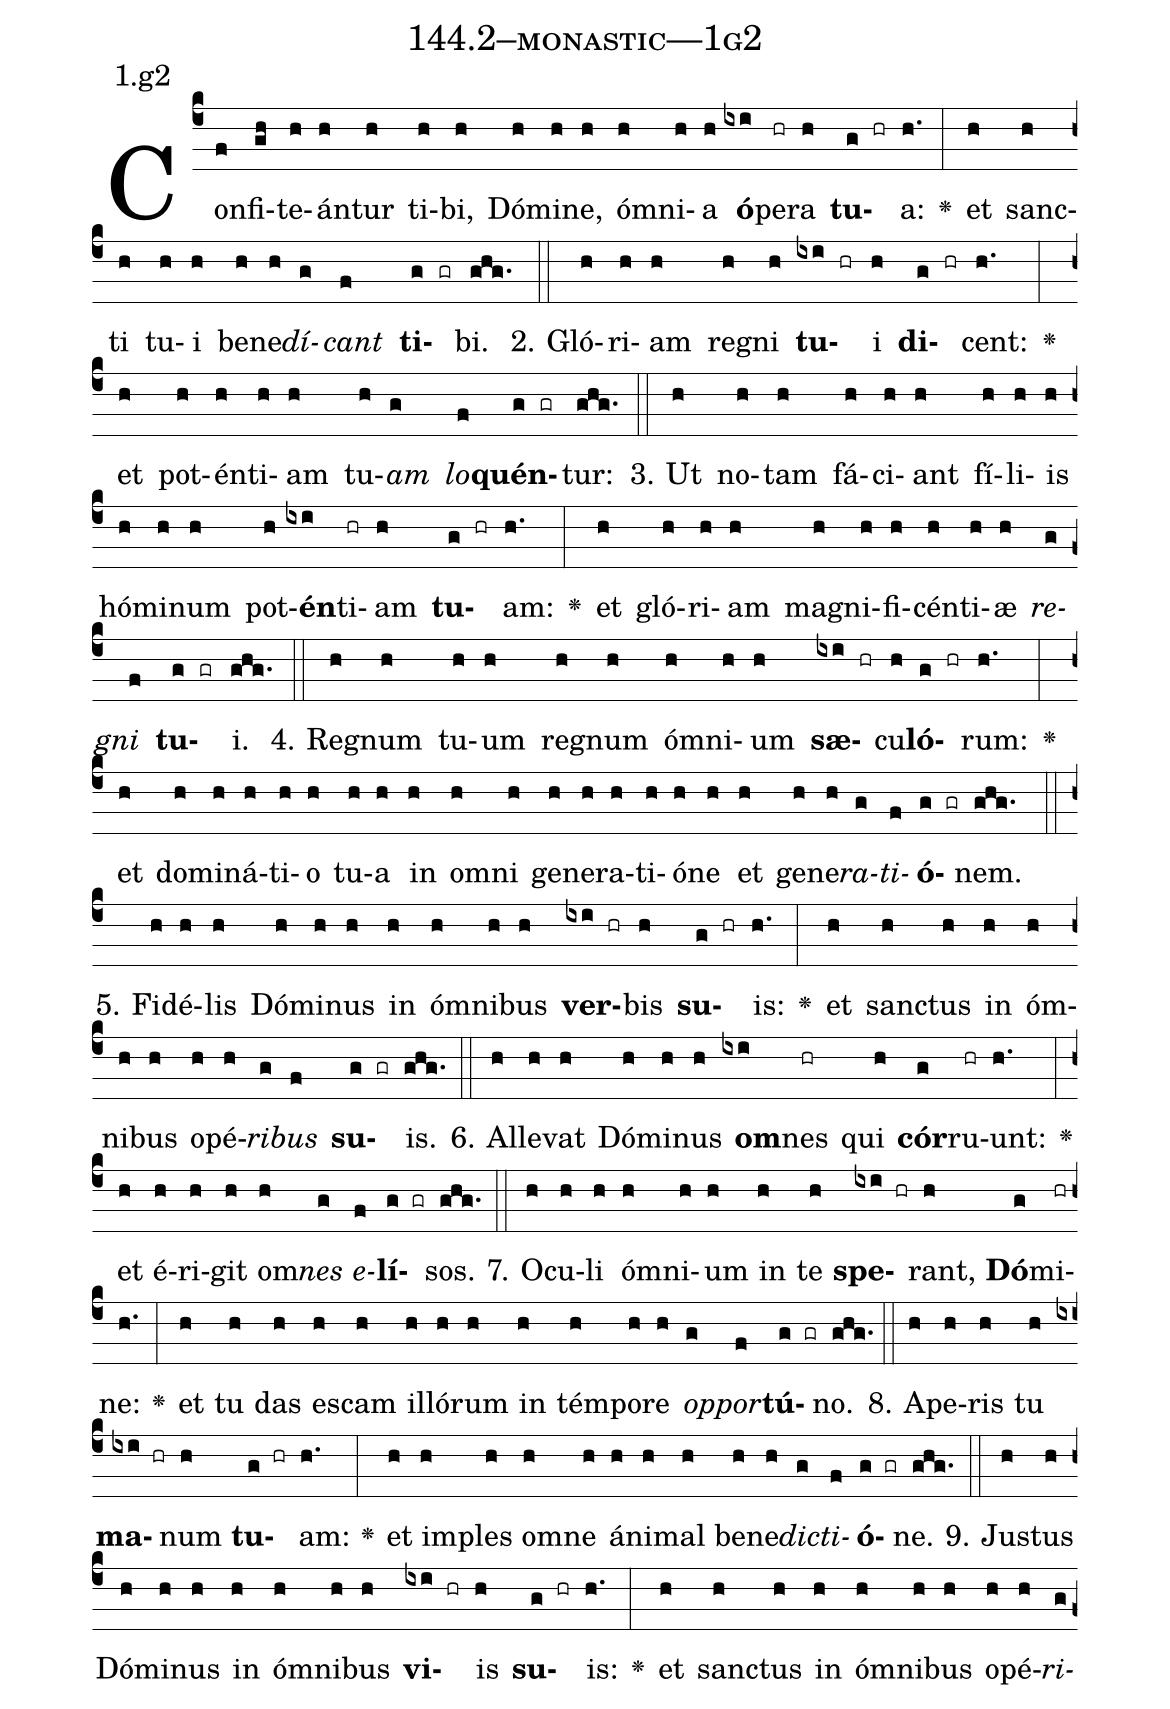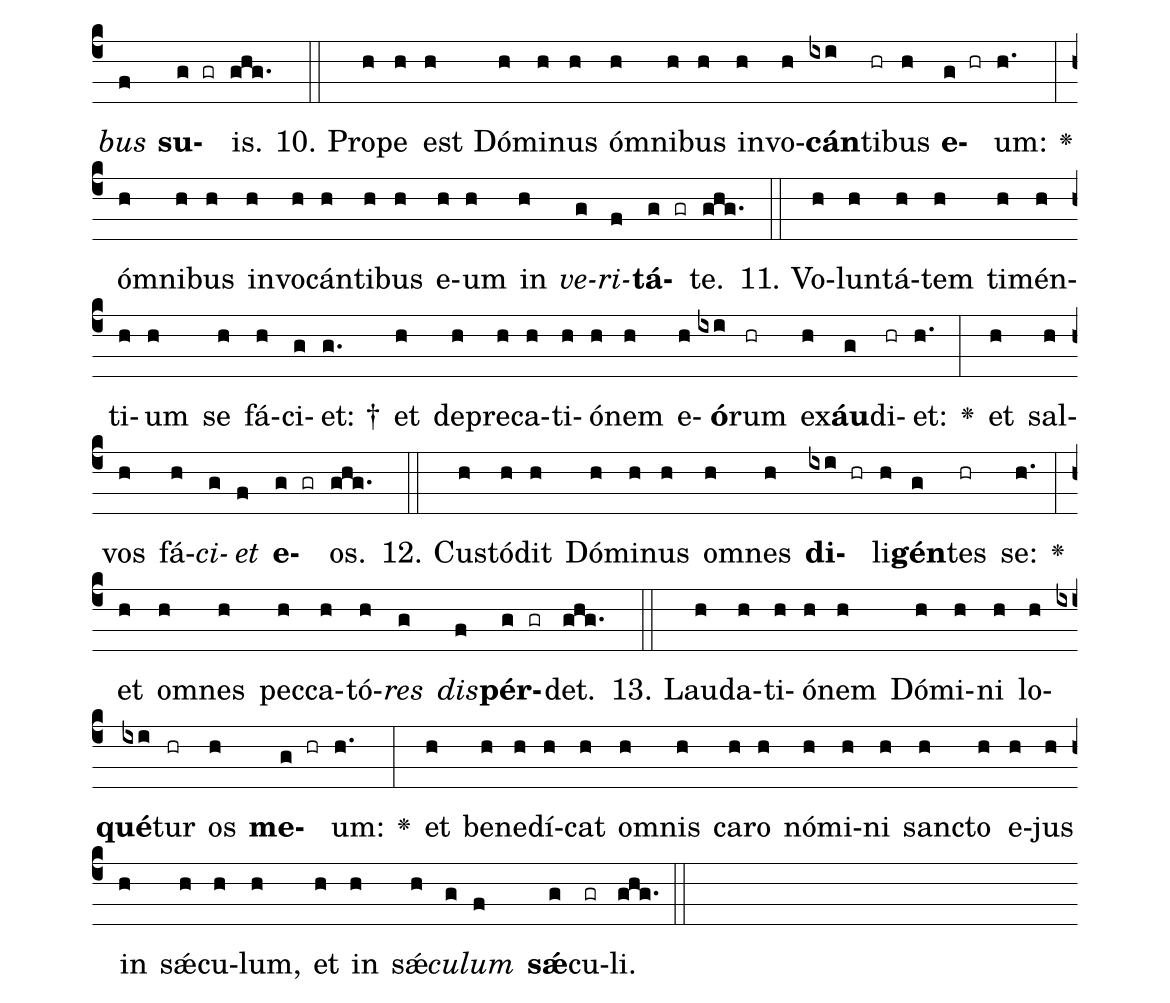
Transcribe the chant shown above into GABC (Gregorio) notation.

name: 144.2--monastic---1g2;
annotation: 1.g2;
%%
(c4)Con(f)fi(gh)te(h)án(h)tur(h) ti(h)bi,(h) Dó(h)mi(h)ne,(h) óm(h)ni(h)a(h) <b>ó</b>(ixi)pe(hr)ra(h) <b>tu</b>(g hr)a:(h.) <v>\greheightstar</v>(:) et(h) sanc(h)ti(h) tu(h)i(h) be(h)ne(h)<i>dí</i>(g)<i>cant</i>(f) <b>ti</b>(g gr)bi.(ghg.) (::)
2. Gló(h)ri(h)am(h) re(h)gni(h) <b>tu</b>(ixi hr)i(h) <b>di</b>(g hr)cent:(h.) <v>\greheightstar</v>(:) et(h) pot(h)én(h)ti(h)am(h) tu(h)<i>am</i>(g) <i>lo</i>(f)<b>quén</b>(g gr)tur:(ghg.) (::)
3. Ut(h) no(h)tam(h) fá(h)ci(h)ant(h) fí(h)li(h)is(h) hó(h)mi(h)num(h) pot(h)<b>én</b>(ixi)ti(hr)am(h) <b>tu</b>(g hr)am:(h.) <v>\greheightstar</v>(:) et(h) gló(h)ri(h)am(h) ma(h)gni(h)fi(h)cén(h)ti(h)æ(h) <i>re</i>(g)<i>gni</i>(f) <b>tu</b>(g gr)i.(ghg.) (::)
4. Re(h)gnum(h) tu(h)um(h) re(h)gnum(h) óm(h)ni(h)um(h) <b>sæ</b>(ixi hr)cu(h)<b>ló</b>(g hr)rum:(h.) <v>\greheightstar</v>(:) et(h) do(h)mi(h)ná(h)ti(h)o(h) tu(h)a(h) in(h) om(h)ni(h) ge(h)ne(h)ra(h)ti(h)ó(h)ne(h) et(h) ge(h)ne(h)<i>ra</i>(g)<i>ti</i>(f)<b>ó</b>(g gr)nem.(ghg.) (::)
5. Fi(h)dé(h)lis(h) Dó(h)mi(h)nus(h) in(h) óm(h)ni(h)bus(h) <b>ver</b>(ixi hr)bis(h) <b>su</b>(g hr)is:(h.) <v>\greheightstar</v>(:) et(h) sanc(h)tus(h) in(h) óm(h)ni(h)bus(h) o(h)pé(h)<i>ri</i>(g)<i>bus</i>(f) <b>su</b>(g gr)is.(ghg.) (::)
6. Al(h)le(h)vat(h) Dó(h)mi(h)nus(h) <b>om</b>(ixi)nes(hr) qui(h) <b>cór</b>(g)ru(hr)unt:(h.) <v>\greheightstar</v>(:) et(h) é(h)ri(h)git(h) om(h)<i>nes</i>(g) <i>e</i>(f)<b>lí</b>(g gr)sos.(ghg.) (::)
7. O(h)cu(h)li(h) óm(h)ni(h)um(h) in(h) te(h) <b>spe</b>(ixi hr)rant,(h) <b>Dó</b>(g)mi(hr)ne:(h.) <v>\greheightstar</v>(:) et(h) tu(h) das(h) es(h)cam(h) il(h)ló(h)rum(h) in(h) tém(h)po(h)re(h) <i>op</i>(g)<i>por</i>(f)<b>tú</b>(g gr)no.(ghg.) (::)
8. A(h)pe(h)ris(h) tu(h) <b>ma</b>(ixi hr)num(h) <b>tu</b>(g hr)am:(h.) <v>\greheightstar</v>(:) et(h) im(h)ples(h) om(h)ne(h) á(h)ni(h)mal(h) be(h)ne(h)<i>dic</i>(g)<i>ti</i>(f)<b>ó</b>(g gr)ne.(ghg.) (::)
9. Jus(h)tus(h) Dó(h)mi(h)nus(h) in(h) óm(h)ni(h)bus(h) <b>vi</b>(ixi hr)is(h) <b>su</b>(g hr)is:(h.) <v>\greheightstar</v>(:) et(h) sanc(h)tus(h) in(h) óm(h)ni(h)bus(h) o(h)pé(h)<i>ri</i>(g)<i>bus</i>(f) <b>su</b>(g gr)is.(ghg.) (::)
10. Pro(h)pe(h) est(h) Dó(h)mi(h)nus(h) óm(h)ni(h)bus(h) in(h)vo(h)<b>cán</b>(ixi)ti(hr)bus(h) <b>e</b>(g hr)um:(h.) <v>\greheightstar</v>(:) óm(h)ni(h)bus(h) in(h)vo(h)cán(h)ti(h)bus(h) e(h)um(h) in(h) <i>ve</i>(g)<i>ri</i>(f)<b>tá</b>(g gr)te.(ghg.) (::)
11. Vo(h)lun(h)tá(h)tem(h) ti(h)mén(h)ti(h)um(h) se(h) fá(h)ci(g)et: †(g.) et(h) de(h)pre(h)ca(h)ti(h)ó(h)nem(h) e(h)<b>ó</b>(ixi)rum(hr) ex(h)<b>áu</b>(g)di(hr)et:(h.) <v>\greheightstar</v>(:) et(h) sal(h)vos(h) fá(h)<i>ci</i>(g)<i>et</i>(f) <b>e</b>(g gr)os.(ghg.) (::)
12. Cus(h)tó(h)dit(h) Dó(h)mi(h)nus(h) om(h)nes(h) <b>di</b>(ixi hr)li(h)<b>gén</b>(g)tes(hr) se:(h.) <v>\greheightstar</v>(:) et(h) om(h)nes(h) pec(h)ca(h)tó(h)<i>res</i>(g) <i>dis</i>(f)<b>pér</b>(g gr)det.(ghg.) (::)
13. Lau(h)da(h)ti(h)ó(h)nem(h) Dó(h)mi(h)ni(h) lo(h)<b>qué</b>(ixi)tur(hr) os(h) <b>me</b>(g hr)um:(h.) <v>\greheightstar</v>(:) et(h) be(h)ne(h)dí(h)cat(h) om(h)nis(h) ca(h)ro(h) nó(h)mi(h)ni(h) sanc(h)to(h) e(h)jus(h) in(h) sǽ(h)cu(h)lum,(h) et(h) in(h) sǽ(h)<i>cu</i>(g)<i>lum</i>(f) <b>sǽ</b>(g)cu(gr)li.(ghg.) (::)
